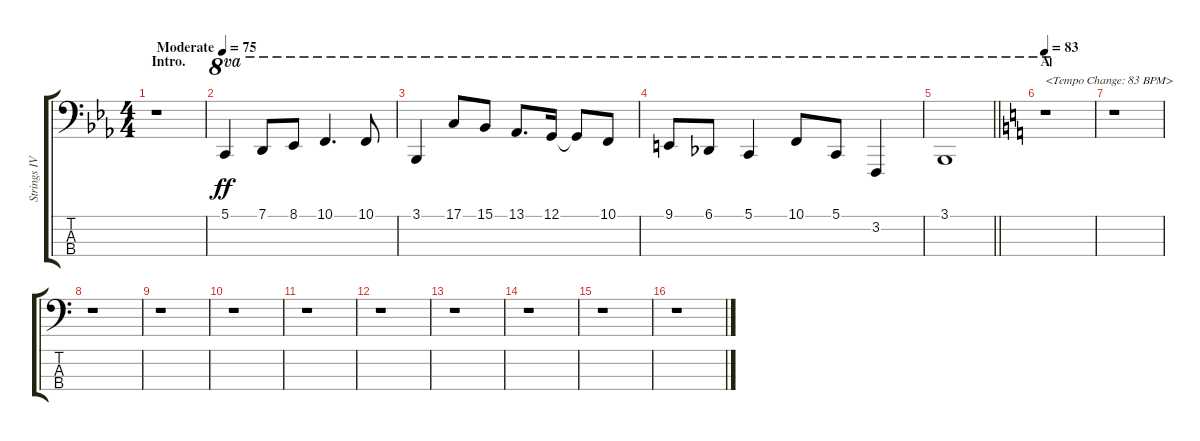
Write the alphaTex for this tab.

\track ("Strings IV" "Strings IV") {instrument stringensemble1}
\staff {score tabs}
\tuning (G2 D2 A1 E1) {hide}
\ts (4 4)
\section ("" "Intro.")
\tempo (75 "Moderate")
\clef f4
\ks eb
r.1{dy ff instrument stringensemble1} |
5.1.4{ot 8va} 7.1.8{ot 8va} 8.1.8{ot 8va} 10.1.4{d ot 8va} 10.1.8{ot 8va} |
3.1.4{ot 8va} 17.1.8{ot 8va} 15.1.8{ot 8va} 13.1.8{d ot 8va} 12.1.16{ot 8va} 12.1{t}.8{ot 8va} 10.1.8{ot 8va} |
9.1.8{ot 8va} 6.1.8{ot 8va} 5.1.4{ot 8va} 10.1.8{ot 8va} 5.1.8{ot 8va} 3.2.4{ot 8va} |
\barLineRight lightlight
3.1.1{ot 8va} |
\section ("" "A")
\tempo 83
\ks c
r.1{ot 8va txt "<Tempo Change: 83 BPM>"} |
r.1 |
r.1 |
r.1 |
r.1 |
r.1 |
r.1 |
r.1 |
r.1 |
r.1 |
r.1
